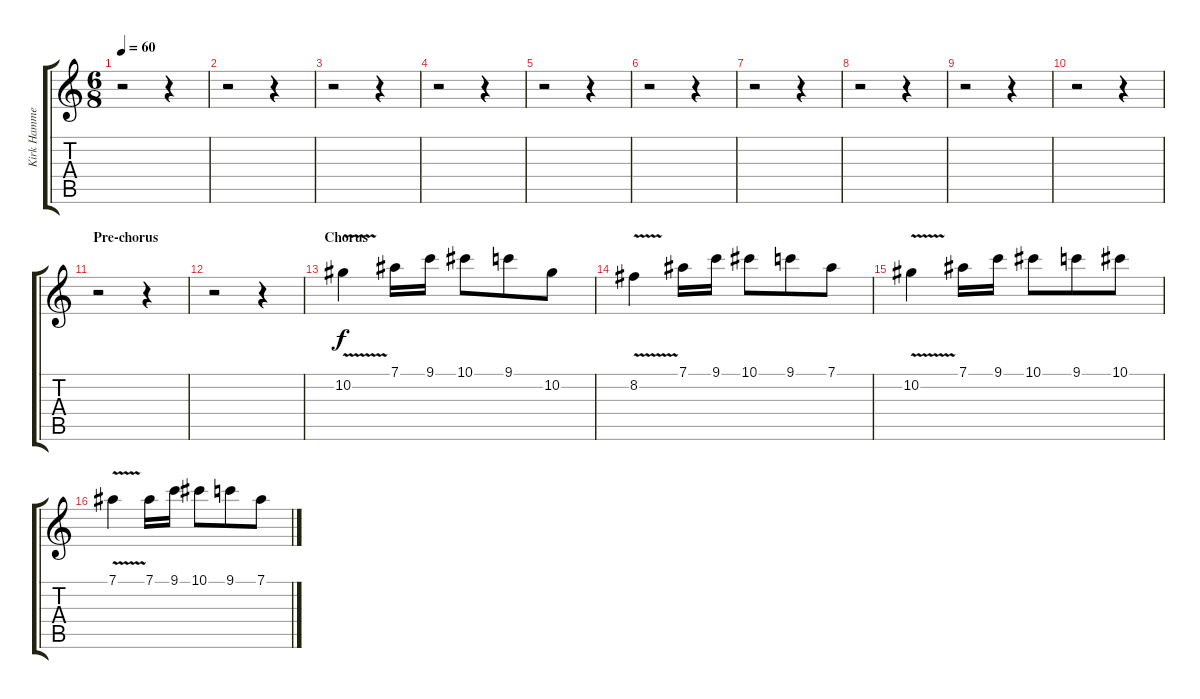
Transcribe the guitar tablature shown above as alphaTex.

\track ("Kirk Hammett Solo" "Kirk Hamme") {instrument overdrivenguitar}
\staff {score tabs}
\tuning (Eb4 Bb3 Gb3 Db3 Ab2 Eb2) {hide}
\ts (6 8)
\tempo 60
\clef g2
\ks c
r.2{dy f} r.4 |
r.2 r.4 |
r.2 r.4 |
r.2 r.4 |
r.2 r.4 |
r.2 r.4 |
r.2 r.4 |
r.2 r.4 |
r.2 r.4 |
r.2 r.4 |
\section ("" "Pre-chorus")
r.2 r.4 |
r.2 r.4 |
\section ("" "Chorus")
10.2{v}.4{volume 13 balance 6 instrument fiddle} 7.1.16 9.1.16 10.1.8 9.1.8 10.2.8 |
8.2{v}.4 7.1.16 9.1.16 10.1.8 9.1.8 7.1.8 |
10.2{v}.4 7.1.16 9.1.16 10.1.8 9.1.8 10.1.8 |
7.1{v}.4 7.1.16 9.1.16 10.1.8 9.1.8 7.1.8
